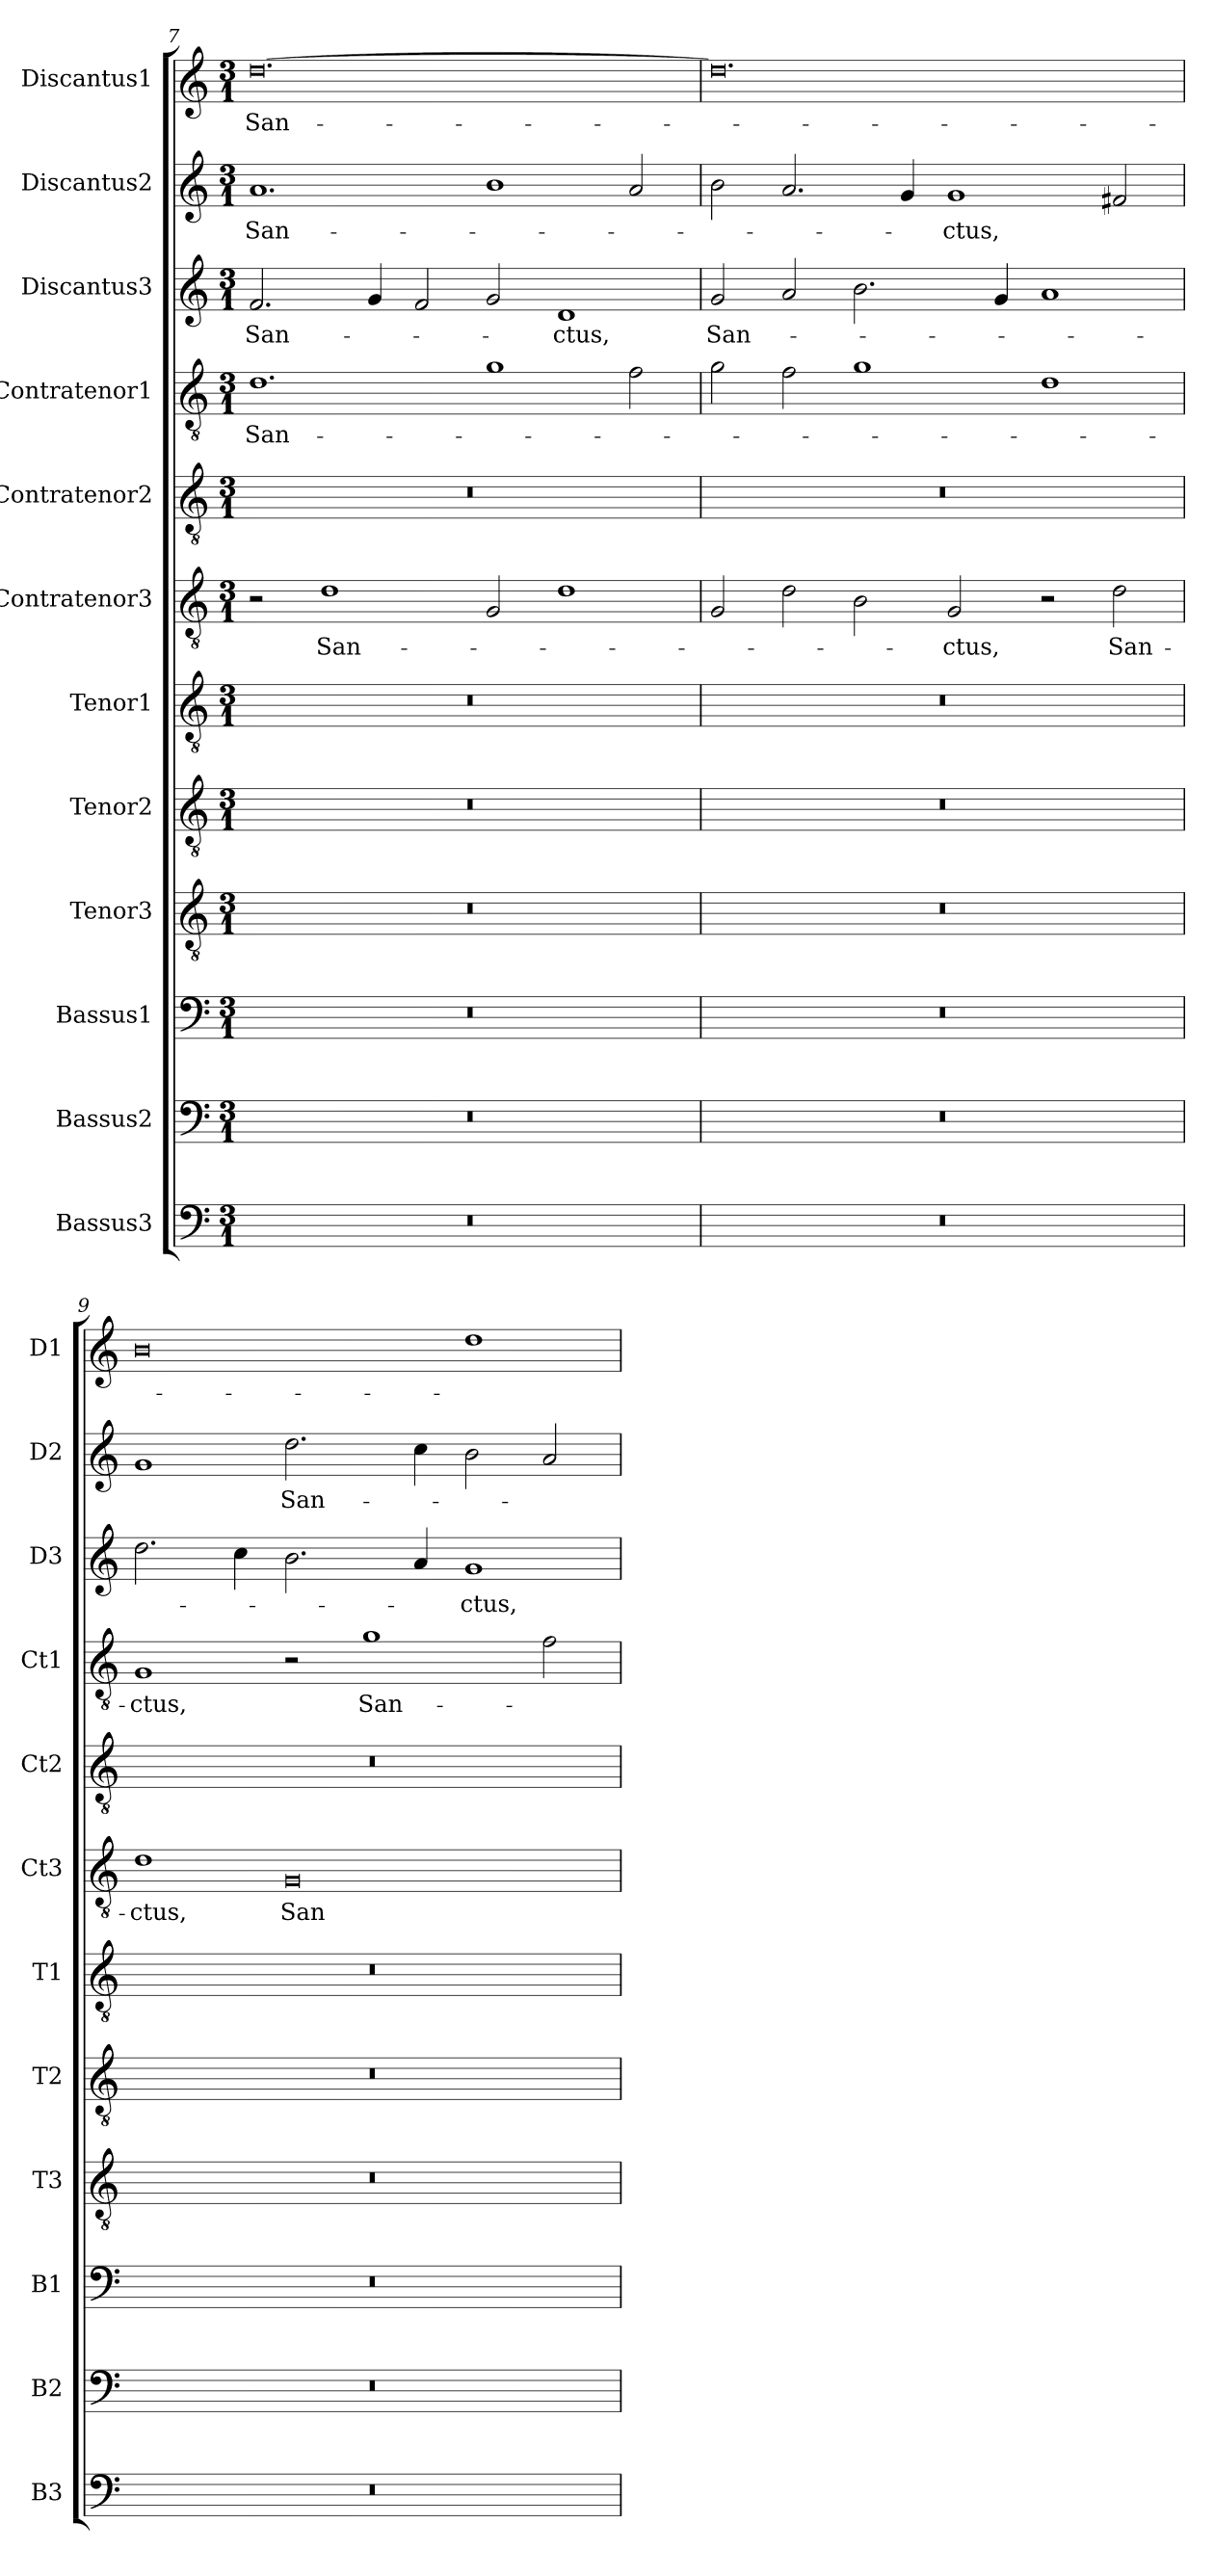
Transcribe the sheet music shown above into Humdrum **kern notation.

**kern	**kern	**kern	**kern	**kern	**kern	**kern	**text	**kern	**kern	**text	**kern	**text	**kern	**text	**kern	**text
*part12	*part11	*part10	*part9	*part8	*part7	*part6	*part6	*part5	*part4	*part4	*part3	*part3	*part2	*part2	*part1	*part1
*staff12	*staff11	*staff10	*staff9	*staff8	*staff7	*staff6	*staff6	*staff5	*staff4	*staff4	*staff3	*staff3	*staff2	*staff2	*staff1	*staff1
*I"Bassus3	*I"Bassus2	*I"Bassus1	*I"Tenor3	*I"Tenor2	*I"Tenor1	*I"Contratenor3	*	*I"Contratenor2	*I"Contratenor1	*	*I"Discantus3	*	*I"Discantus2	*	*I"Discantus1	*
*I'B3	*I'B2	*I'B1	*I'T3	*I'T2	*I'T1	*I'Ct3	*	*I'Ct2	*I'Ct1	*	*I'D3	*	*I'D2	*	*I'D1	*
*clefF4	*clefF4	*clefF4	*clefGv2	*clefGv2	*clefGv2	*clefGv2	*	*clefGv2	*clefGv2	*	*clefG2	*	*clefG2	*	*clefG2	*
*k[]	*k[]	*k[]	*k[]	*k[]	*k[]	*k[]	*	*k[]	*k[]	*	*k[]	*	*k[]	*	*k[]	*
*M3/1	*M3/1	*M3/1	*M3/1	*M3/1	*M3/1	*M3/1	*	*M3/1	*M3/1	*	*M3/1	*	*M3/1	*	*M3/1	*
=7	=7	=7	=7	=7	=7	=7	=7	=7	=7	=7	=7	=7	=7	=7	=7	=7
0.r	0.r	0.r	0.r	0.r	0.r	2r	.	0.r	1.d\	San-	2.f/	San-	1.a/	San-	[0.dd\	San-
.	.	.	.	.	.	1d\	San-	.	.	.	.	.	.	.	.	.
.	.	.	.	.	.	.	.	.	.	.	4g/	.	.	.	.	.
.	.	.	.	.	.	.	.	.	.	.	2f/	.	.	.	.	.
.	.	.	.	.	.	2G/	.	.	1g\	.	2g/	.	1b\	.	.	.
.	.	.	.	.	.	1d\	.	.	.	.	1d/	-ctus,	.	.	.	.
.	.	.	.	.	.	.	.	.	2f\	.	.	.	2a/	.	.	.
=8	=8	=8	=8	=8	=8	=8	=8	=8	=8	=8	=8	=8	=8	=8	=8	=8
0.r	0.r	0.r	0.r	0.r	0.r	2G/	.	0.r	2g\	.	2g/	San-	2b\	.	0.dd\]	.
.	.	.	.	.	.	2d\	.	.	2f\	.	2a/	.	2.a/	.	.	.
.	.	.	.	.	.	2B\	.	.	1g\	.	2.b\	.	.	.	.	.
.	.	.	.	.	.	.	.	.	.	.	.	.	4g/	.	.	.
.	.	.	.	.	.	2G/	-ctus,	.	.	.	.	.	1g/	-ctus,	.	.
.	.	.	.	.	.	.	.	.	.	.	4g/	.	.	.	.	.
.	.	.	.	.	.	2r	.	.	1d\	.	1a/	.	.	.	.	.
.	.	.	.	.	.	2d\	San-	.	.	.	.	.	2f#X/	.	.	.
=9	=9	=9	=9	=9	=9	=9	=9	=9	=9	=9	=9	=9	=9	=9	=9	=9
0.r	0.r	0.r	0.r	0.r	0.r	1d\	-ctus,	0.r	1G/	-ctus,	2.dd\	.	1g/	.	0b\	.
.	.	.	.	.	.	.	.	.	.	.	4cc\	.	.	.	.	.
.	.	.	.	.	.	0G/	San-	.	2r	.	2.b\	.	2.dd\	San-	.	.
.	.	.	.	.	.	.	.	.	1g\	San-	.	.	.	.	.	.
.	.	.	.	.	.	.	.	.	.	.	4a/	.	4cc\	.	.	.
.	.	.	.	.	.	.	.	.	.	.	1g/	-ctus,	2b\	.	1dd\	.
.	.	.	.	.	.	.	.	.	2f\	.	.	.	2a/	.	.	.
=	=	=	=	=	=	=	=	=	=	=	=	=	=	=	=	=
*-	*-	*-	*-	*-	*-	*-	*-	*-	*-	*-	*-	*-	*-	*-	*-	*-
